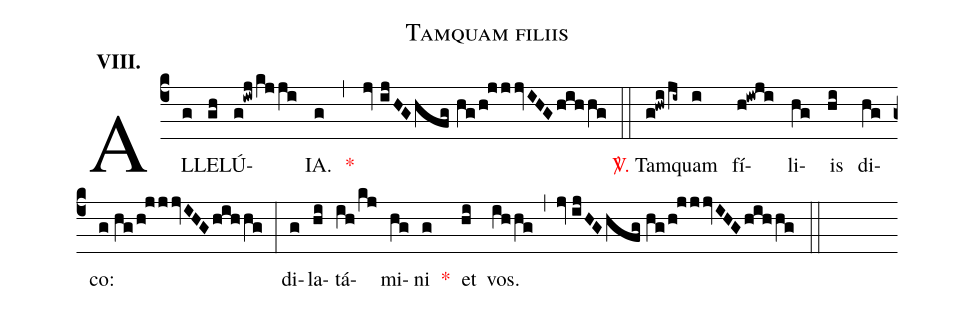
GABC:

name:Tamquam filiis;
mode:VIII.;
office-part:Alleluia;
%%
(c4) AL(g)LE(gh)LÚ(g!iwj/kjji)IA.(g) <v>\red{*}</v>(,) (jv//ijHGhfg//hg/h!jjjvIHGhihhg) (::) <v>\red{\Vbar.}</v> Tam(g!hwi/ji~)quam(i) fí(h!iwji)li(hg)is(hi) di(hg)co:(g//hg/h!jjjvIHGhihhg) (:) di(g)la(hi)tá(ih/kj)mi(hg)ni(g) <v>\red{*}</v>() et(hi) vos.(ihhg) (,) (jv//ijHG/hfg//hg/h!jjjvIHGhihhg) (::)
